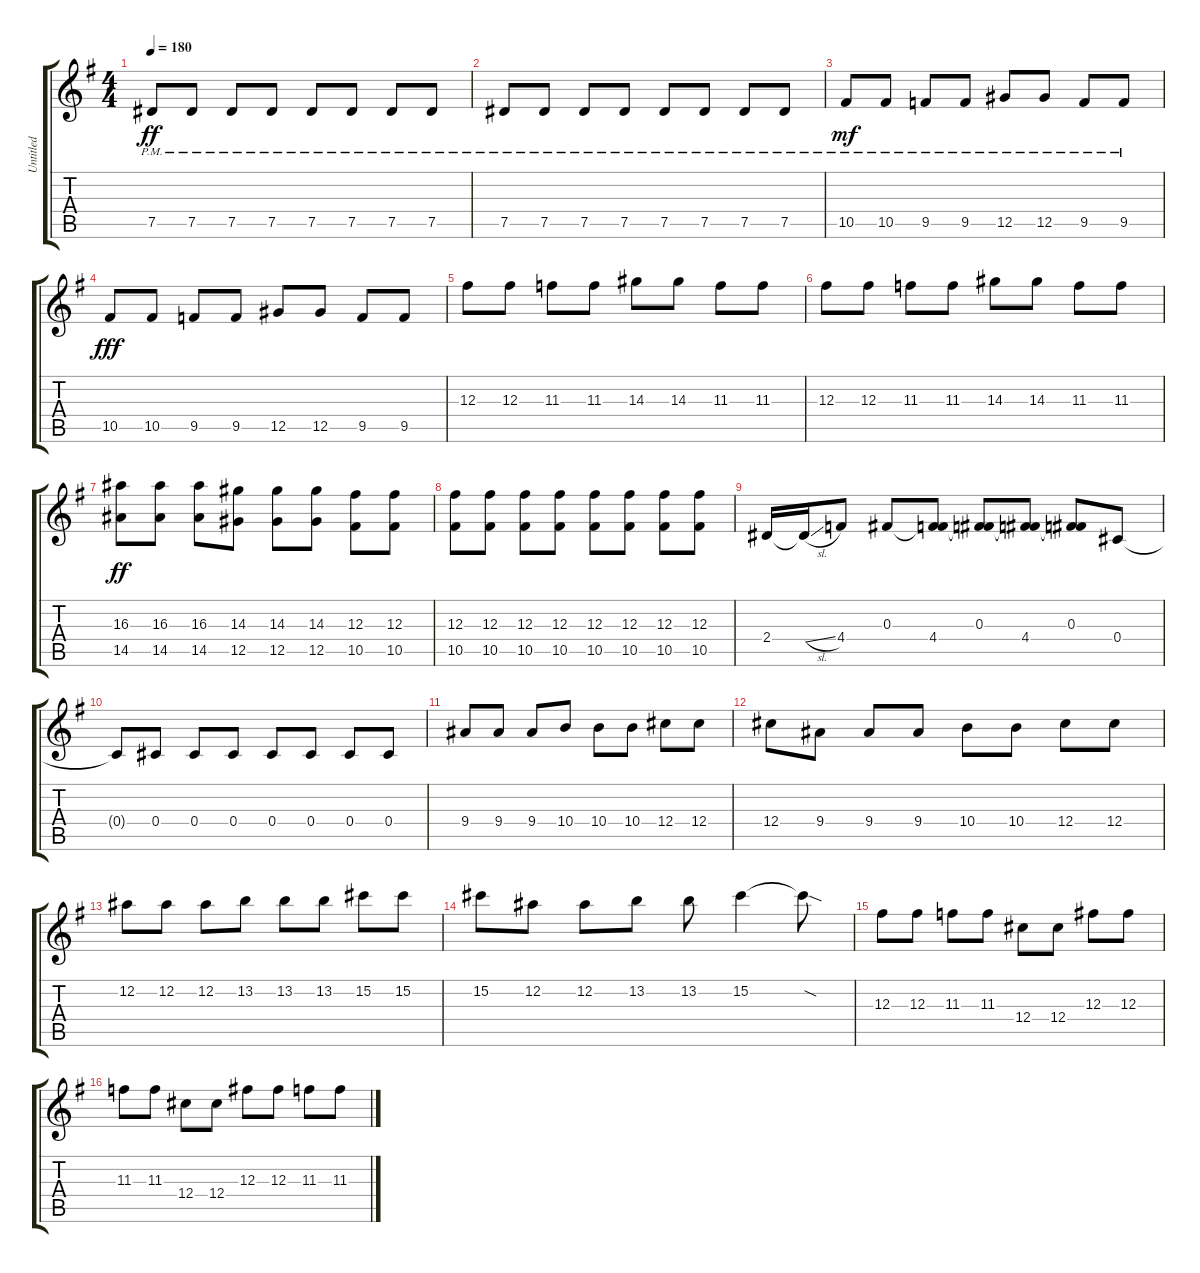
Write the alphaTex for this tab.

\track ("Untitled" "Untitled") {instrument distortionguitar}
\staff {score tabs}
\tuning (Eb4 Bb3 Gb3 Db3 Ab2 Eb2) {hide}
\ts (4 4)
\tempo 180
\clef g2
\ks g
7.5{pm}.8{dy ff} 7.5{pm}.8 7.5{pm}.8 7.5{pm}.8 7.5{pm}.8 7.5{pm}.8 7.5{pm}.8 7.5{pm}.8 |
7.5{pm}.8 7.5{pm}.8 7.5{pm}.8 7.5{pm}.8 7.5{pm}.8 7.5{pm}.8 7.5{pm}.8 7.5{pm}.8 |
10.5{pm}.8{dy mf} 10.5{pm}.8 9.5{pm}.8 9.5{pm}.8 12.5{pm}.8 12.5{pm}.8 9.5{pm}.8 9.5{pm}.8 |
10.5.8{dy fff} 10.5.8 9.5.8 9.5.8 12.5.8 12.5.8 9.5.8 9.5.8 |
12.3.8 12.3.8 11.3.8 11.3.8 14.3.8 14.3.8 11.3.8 11.3.8 |
12.3.8 12.3.8 11.3.8 11.3.8 14.3.8 14.3.8 11.3.8 11.3.8 |
(16.3 14.5).8{dy ff} (16.3 14.5).8 (16.3 14.5).8 (14.3 12.5).8 (14.3 12.5).8 (14.3 12.5).8 (12.3 10.5).8 (12.3 10.5).8 |
(12.3 10.5).8 (12.3 10.5).8 (12.3 10.5).8 (12.3 10.5).8 (12.3 10.5).8 (12.3 10.5).8 (12.3 10.5).8 (12.3 10.5).8 |
2.4.16 2.4{sl t}.16 4.4.8 0.3.8 (0.3{t} 4.4).8 (0.3 4.4{t}).8 (0.3{t} 4.4).8 (0.3 4.4{t}).8 0.4.8 |
0.4{t}.8 0.4.8 0.4.8 0.4.8 0.4.8 0.4.8 0.4.8 0.4.8 |
9.4.8 9.4.8 9.4.8 10.4.8 10.4.8 10.4.8 12.4.8 12.4.8 |
12.4.8 9.4.8 9.4.8 9.4.8 10.4.8 10.4.8 12.4.8 12.4.8 |
12.2.8 12.2.8 12.2.8 13.2.8 13.2.8 13.2.8 15.2.8 15.2.8 |
15.2.8 12.2.8 12.2.8 13.2.8 13.2.8 15.2.4 15.2{sod t}.8 |
12.3.8 12.3.8 11.3.8 11.3.8 12.4.8 12.4.8 12.3.8 12.3.8 |
11.3.8 11.3.8 12.4.8 12.4.8 12.3.8 12.3.8 11.3.8 11.3.8
